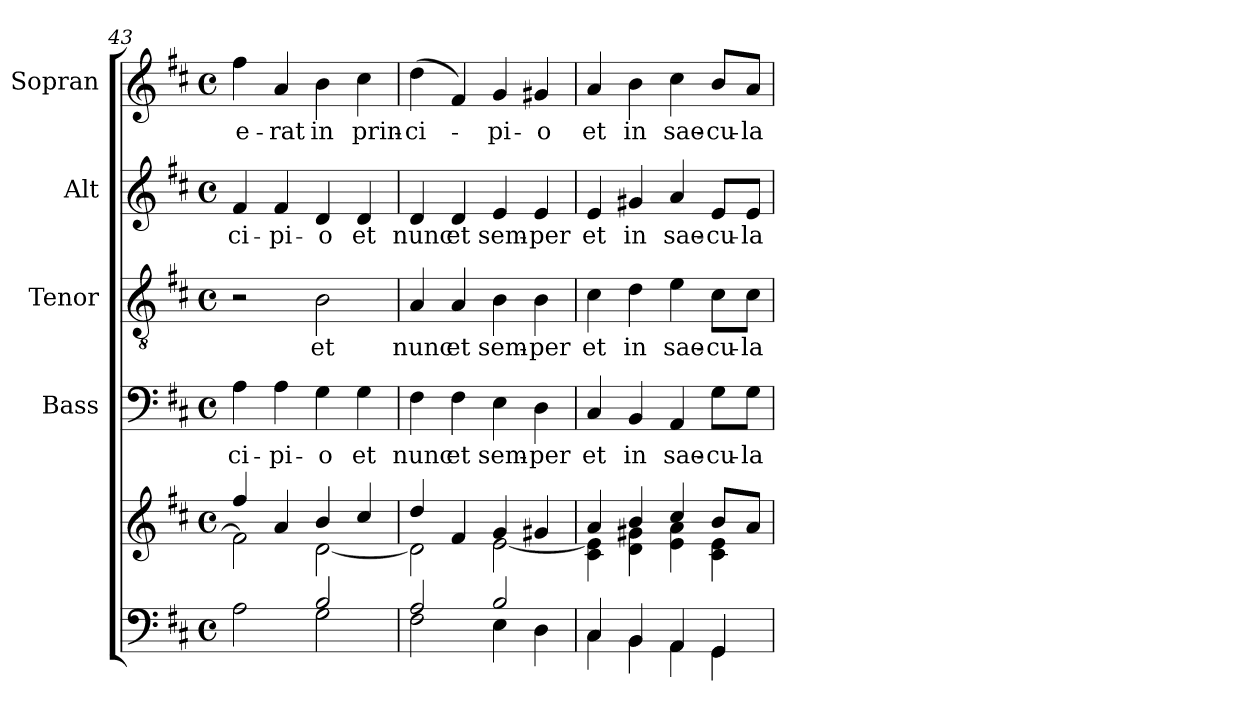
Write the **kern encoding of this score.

**kern	**kern	**kern	**text	**kern	**text	**kern	**text	**kern	**text
*part5	*part5	*part4	*part4	*part3	*part3	*part2	*part2	*part1	*part1
*staff6	*staff5	*staff4	*staff4	*staff3	*staff3	*staff2	*staff2	*staff1	*staff1
*	*	*I"Bass	*	*I"Tenor	*	*I"Alt	*	*I"Sopran	*
*	*	*I'B	*	*I'T	*	*I'A	*	*I'S	*
!!LO:PB:g=z
*clefF4	*clefG2	*clefF4	*	*clefGv2	*	*clefG2	*	*clefG2	*
*k[f#c#]	*k[f#c#]	*k[f#c#]	*	*k[f#c#]	*	*k[f#c#]	*	*k[f#c#]	*
*D:	*D:	*D:	*	*D:	*	*D:	*	*D:	*
*M4/4	*M4/4	*M4/4	*	*M4/4	*	*M4/4	*	*M4/4	*
*met(c)	*met(c)	*met(c)	*	*met(c)	*	*met(c)	*	*met(c)	*
=43	=43	=43	=43	=43	=43	=43	=43	=43	=43
*^	*^	*	*	*	*	*	*	*	*
!	!	!	!	!	!LO:LY:b	!	!	!	!LO:LY:b	!	!LO:LY:b
2A\	2A\yy	4ff#/	2f#\]	4A\	-ci-	2r	.	4f#/	-ci-	4ff#\	e-
!	!	!	!	!	!LO:LY:b	!	!	!	!LO:LY:b	!	!LO:LY:b
.	.	4a/	.	4A\	-pi-	.	.	4f#/	-pi-	4a/	-rat
!	!	!	!	!	!LO:LY:b	!	!LO:LY:b	!	!LO:LY:b	!	!LO:LY:b
2B/	2G\	4b/	[<2d\	4G\	-o	2B\	et	4d/	-o	4b\	in
!	!	!	!	!	!LO:LY:b	!	!	!	!LO:LY:b	!	!LO:LY:b
.	.	4cc#/	.	4G\	et	.	.	4d/	et	4cc#\	prin-
=44	=44	=44	=44	=44	=44	=44	=44	=44	=44	=44	=44
!	!	!	!	!	!LO:LY:b	!	!LO:LY:b	!	!LO:LY:b	!	!LO:LY:b
2A/	2F#\	4dd/	2d\]	4F#\	nunc	4A/	nunc	4d/	nunc	(>4dd\	-ci-
!	!	!	!	!	!LO:LY:b	!	!LO:LY:b	!	!LO:LY:b	!	!
.	.	4f#/	.	4F#\	et	4A/	et	4d/	et	4f#/)	.
!	!	!	!	!	!LO:LY:b	!	!LO:LY:b	!	!LO:LY:b	!	!LO:LY:b
2B/	4E\	4g/	[<2e\	4E\	sem-	4B\	sem-	4e/	sem-	4g/	-pi-
!	!	!	!	!	!LO:LY:b	!	!LO:LY:b	!	!LO:LY:b	!	!LO:LY:b
.	4D\	4g#X/	.	4D\	-per	4B\	-per	4e/	-per	4g#X/	-o
=45	=45	=45	=45	=45	=45	=45	=45	=45	=45	=45	=45
!	!	!	!	!	!LO:LY:b	!	!LO:LY:b	!	!LO:LY:b	!	!LO:LY:b
4C#/	4C#\	4a/	4c#\ 4e\]	4C#/	et	4c#\	et	4e/	et	4a/	et
!	!	!	!	!	!LO:LY:b	!	!LO:LY:b	!	!LO:LY:b	!	!LO:LY:b
4BB/	4BB\	4b/	4d\ 4g#X\	4BB/	in	4d\	in	4g#X/	in	4b\	in
!	!	!	!	!	!LO:LY:b	!	!LO:LY:b	!	!LO:LY:b	!	!LO:LY:b
4AA/	4AA\	4cc#/	4e\ 4a\	4AA/	sae-	4e\	sae-	4a/	sae-	4cc#\	sae-
!	!	!	!	!	!LO:LY:b	!	!LO:LY:b	!	!LO:LY:b	!	!LO:LY:b
4GG/	4GG\	8b/L	4c#\ 4e\	8G\L	-cu-	8c#\L	-cu-	8e/L	-cu-	8b/L	-cu-
!	!	!	!	!	!LO:LY:b	!	!LO:LY:b	!	!LO:LY:b	!	!LO:LY:b
.	.	8a/J	.	8G\J	-la	8c#\J	-la	8e/J	-la	8a/J	-la
*v	*v	*	*	*	*	*	*	*	*	*	*
*	*v	*v	*	*	*	*	*	*	*	*
=	=	=	=	=	=	=	=	=	=
*-	*-	*-	*-	*-	*-	*-	*-	*-	*-
